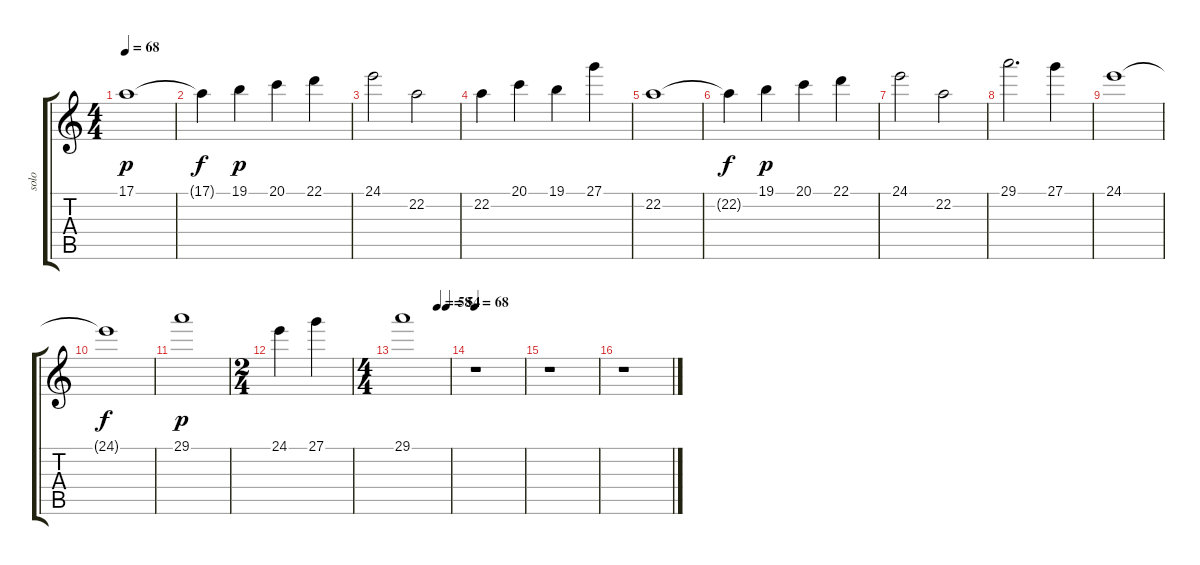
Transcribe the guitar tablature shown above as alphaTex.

\track ("solo" "solo") {instrument violin}
\staff {score tabs}
\tuning (E4 B3 G3 D3 A2 E2) {hide}
\ts (4 4)
\tempo 68
\clef g2
\ks c
17.1.1{dy p volume 9} |
17.1{t}.4{dy f} 19.1.4{dy p volume 16} 20.1.4 22.1.4 |
24.1.2 22.2.2 |
22.2.4 20.1.4 19.1.4 27.1.4 |
22.2.1 |
22.2{t}.4{dy f} 19.1.4{dy p} 20.1.4 22.1.4 |
24.1.2 22.2.2 |
29.1.2{d} 27.1.4 |
24.1.1 |
24.1{t}.1{dy f} |
29.1.1{dy p} |
\ts (2 4)
24.1.4 27.1.4 |
\ts (4 4)
\tempo (58 0.75)
\tempo (54 0.9375)
29.1.1{volume 16} |
\tempo 68
r.1 |
r.1 |
r.1
